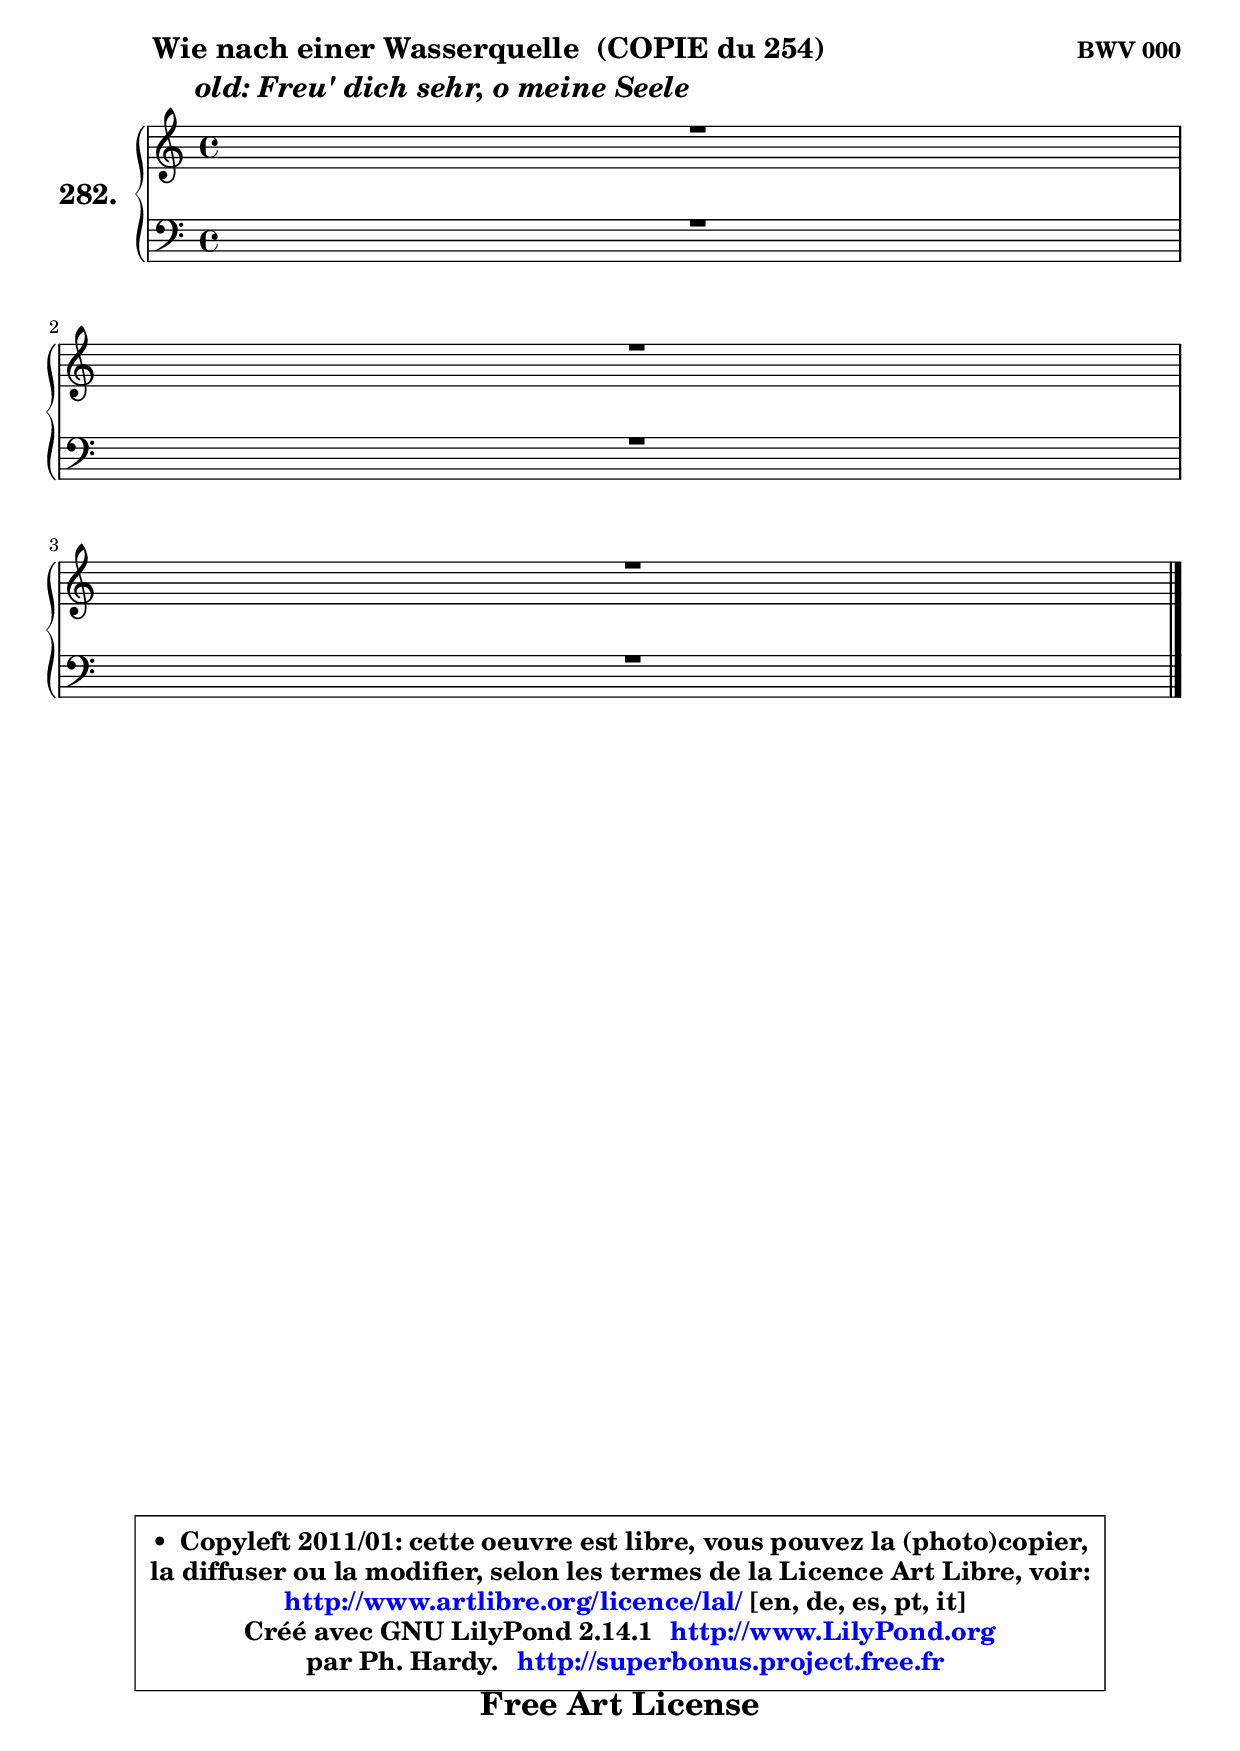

\version "2.14.1"

    \paper {
%	system-system-spacing #'padding = #0.1
%	score-system-spacing #'padding = #0.1
%	ragged-bottom = ##f
%	ragged-last-bottom = ##f
	}

    \header {
      opus = \markup { \bold "BWV 000" }
      piece = \markup { \fontsize #2 \bold \column \center-align { \line { \hspace #9 "Wie nach einer Wasserquelle  (COPIE du 254)" }
                     \line { \italic "old: Freu' dich sehr, o meine Seele" }
                 } }
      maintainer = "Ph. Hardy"
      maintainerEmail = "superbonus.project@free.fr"
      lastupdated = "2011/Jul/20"
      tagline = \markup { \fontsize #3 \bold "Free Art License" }
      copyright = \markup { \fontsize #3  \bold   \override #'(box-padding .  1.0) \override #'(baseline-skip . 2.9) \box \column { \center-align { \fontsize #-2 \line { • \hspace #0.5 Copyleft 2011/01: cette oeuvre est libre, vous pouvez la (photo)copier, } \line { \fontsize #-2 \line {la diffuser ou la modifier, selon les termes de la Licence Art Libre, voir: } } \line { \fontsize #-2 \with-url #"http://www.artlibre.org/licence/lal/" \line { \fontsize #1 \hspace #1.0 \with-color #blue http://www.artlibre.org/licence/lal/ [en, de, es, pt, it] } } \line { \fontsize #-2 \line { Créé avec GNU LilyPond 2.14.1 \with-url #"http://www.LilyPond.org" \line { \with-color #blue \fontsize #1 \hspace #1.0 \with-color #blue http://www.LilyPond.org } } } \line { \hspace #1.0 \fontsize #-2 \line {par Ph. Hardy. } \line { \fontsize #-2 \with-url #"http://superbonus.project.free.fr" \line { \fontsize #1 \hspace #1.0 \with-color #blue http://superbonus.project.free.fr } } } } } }

	  }

  guidemidi = {
	\tempo 4 = 78

	}

  upper = {
	\time 4/4
	\key c \major
	\clef treble
	\voiceOne
	<< { 
	% SOPRANO
	\set Voice.midiInstrument = "acoustic grand"
	\relative c' {
	R1 |
\break
	R1 |
\break
	R1 |
        \bar "|."
	} % fin de relative
	}

	\context Voice="1" { \voiceTwo 
	% ALTO
	\set Voice.midiInstrument = "acoustic grand"
	\relative c' {
	
        \bar "|."
	} % fin de relative
	\oneVoice
	} >>
	}

    lower = {
	\time 4/4
	\key c \major
	\clef bass
	\voiceOne
	<< { 
	% TENOR
	\set Voice.midiInstrument = "acoustic grand"
	\relative c' {
	R1 |
\break
	R1 |
\break
	R1 |
        \bar "|."
	} % fin de relative
	}
	\context Voice="1" { \voiceTwo 
	% BASS
	\set Voice.midiInstrument = "acoustic grand"
	\relative c {
        
        \bar "|."
	} % fin de relative
	\oneVoice
	} >>
	}


    \score { 

	\new PianoStaff <<
	\set PianoStaff.instrumentName = \markup { \bold \huge "282." }
	\new Staff = "upper" \upper
	\new Staff = "lower" \lower
	>>

    \layout {
%	ragged-last = ##f
	   }

         } % fin de score

  \score {
    \unfoldRepeats { << \guidemidi \upper \lower >> }
    \midi {
    \context {
     \Staff
      \remove "Staff_performer"
               }

     \context {
      \Voice
       \consists "Staff_performer"
                }

     \context { 
      \Score
      tempoWholesPerMinute = #(ly:make-moment 78 4)
		}
	    }
	}

